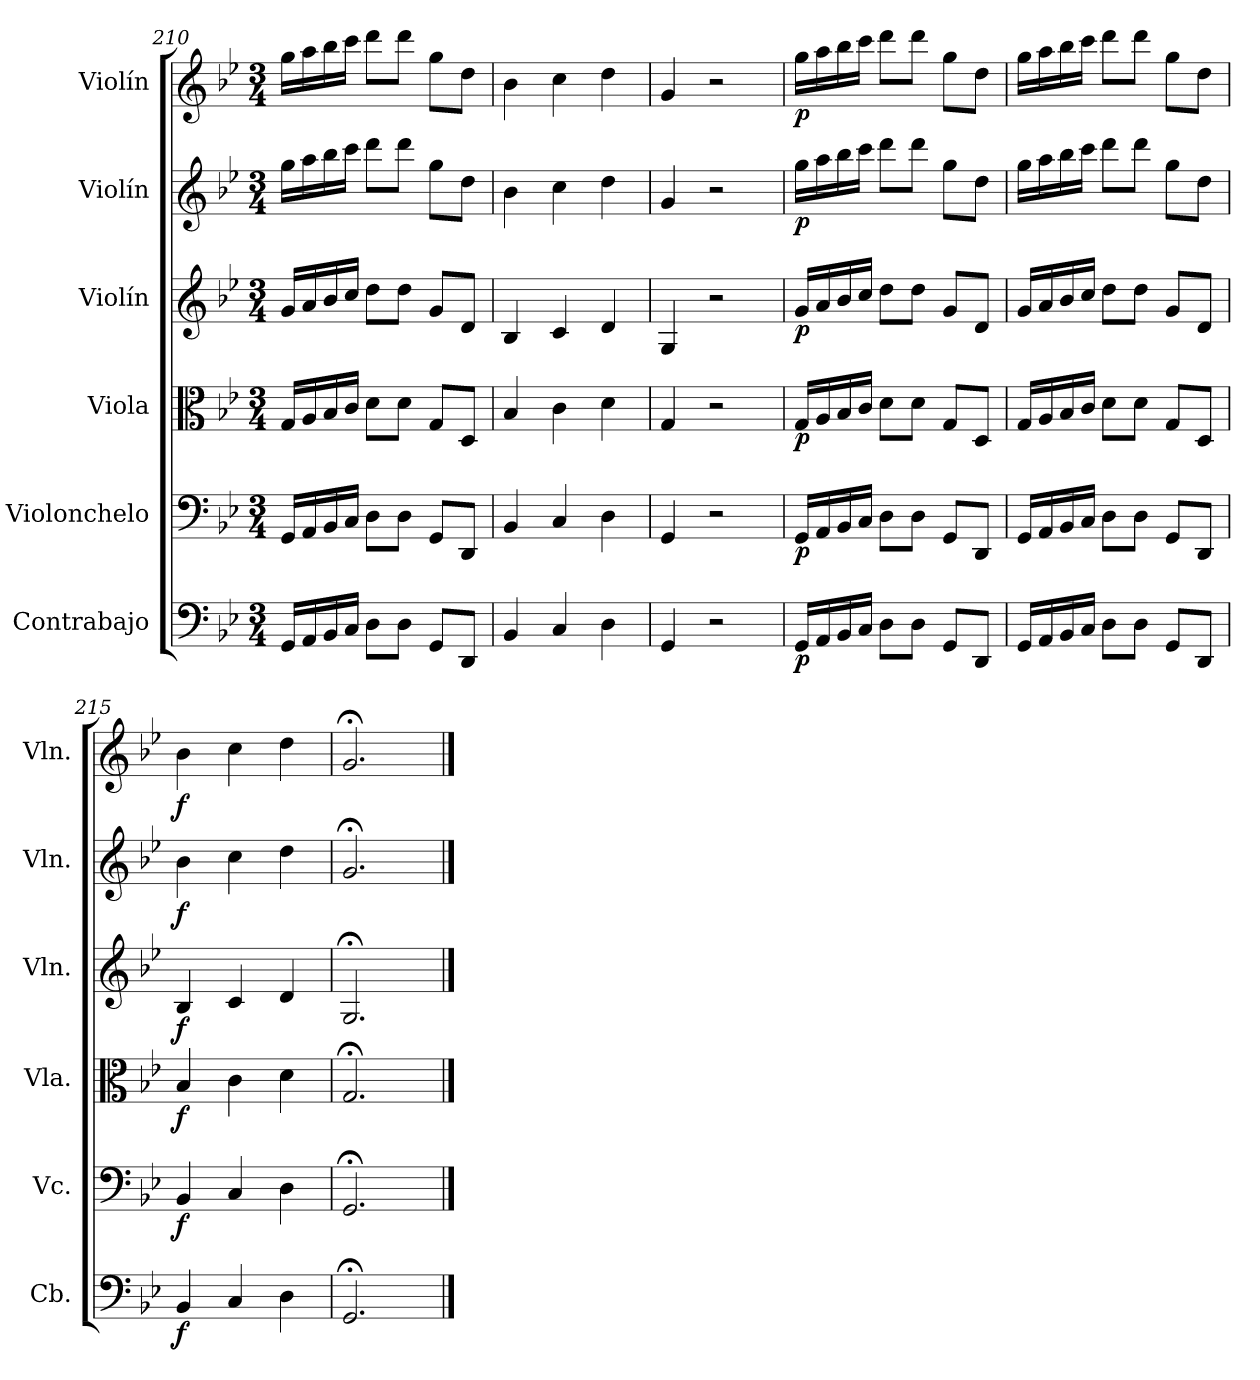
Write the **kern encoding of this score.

**kern	**dynam	**kern	**dynam	**kern	**dynam	**kern	**dynam	**kern	**dynam	**kern	**dynam
*part6	*part6	*part5	*part5	*part4	*part4	*part3	*part3	*part2	*part2	*part1	*part1
*staff6	*staff6	*staff5	*staff5	*staff4	*staff4	*staff3	*staff3	*staff2	*staff2	*staff1	*staff1
*I"Contrabajo	*	*I"Violonchelo	*	*I"Viola	*	*I"Violín	*	*I"Violín	*	*I"Violín	*
*I'Cb.	*	*I'Vc.	*	*I'Vla.	*	*I'Vln.	*	*I'Vln.	*	*I'Vln.	*
*clefF4	*	*clefF4	*	*clefC3	*	*clefG2	*	*clefG2	*	*clefG2	*
*ITrd7c12	*	*	*	*	*	*	*	*	*	*	*
*k[b-e-]	*	*k[b-e-]	*	*k[b-e-]	*	*k[b-e-]	*	*k[b-e-]	*	*k[b-e-]	*
*M3/4	*	*M3/4	*	*M3/4	*	*M3/4	*	*M3/4	*	*M3/4	*
=210	=210	=210	=210	=210	=210	=210	=210	=210	=210	=210	=210
16GGG/LL	.	16GG/LL	.	16G/LL	.	16g/LL	.	16gg\LL	.	16gg\LL	.
16AAA/	.	16AA/	.	16A/	.	16a/	.	16aa\	.	16aa\	.
16BBB-/	.	16BB-/	.	16B-/	.	16b-/	.	16bb-\	.	16bb-\	.
16CC/JJ	.	16C/JJ	.	16c/JJ	.	16cc/JJ	.	16ccc\JJ	.	16ccc\JJ	.
8DD\L	.	8D\L	.	8d\L	.	8dd\L	.	8ddd\L	.	8ddd\L	.
8DD\J	.	8D\J	.	8d\J	.	8dd\J	.	8ddd\J	.	8ddd\J	.
8GGG/L	.	8GG/L	.	8G/L	.	8g/L	.	8gg\L	.	8gg\L	.
8DDD/J	.	8DD/J	.	8D/J	.	8d/J	.	8dd\J	.	8dd\J	.
=211	=211	=211	=211	=211	=211	=211	=211	=211	=211	=211	=211
4BBB-/	.	4BB-/	.	4B-/	.	4B-/	.	4b-\	.	4b-\	.
4CC/	.	4C/	.	4c\	.	4c/	.	4cc\	.	4cc\	.
4DD\	.	4D\	.	4d\	.	4d/	.	4dd\	.	4dd\	.
=212	=212	=212	=212	=212	=212	=212	=212	=212	=212	=212	=212
4GGG/	.	4GG/	.	4G/	.	4G/	.	4g/	.	4g/	.
2r	.	2r	.	2r	.	2r	.	2r	.	2r	.
=213	=213	=213	=213	=213	=213	=213	=213	=213	=213	=213	=213
!	!LO:DY:b	!	!LO:DY:b	!	!LO:DY:b	!	!LO:DY:b	!	!LO:DY:b	!	!LO:DY:b
16GGG/LL	p	16GG/LL	p	16G/LL	p	16g/LL	p	16gg\LL	p	16gg\LL	p
16AAA/	.	16AA/	.	16A/	.	16a/	.	16aa\	.	16aa\	.
16BBB-/	.	16BB-/	.	16B-/	.	16b-/	.	16bb-\	.	16bb-\	.
16CC/JJ	.	16C/JJ	.	16c/JJ	.	16cc/JJ	.	16ccc\JJ	.	16ccc\JJ	.
8DD\L	.	8D\L	.	8d\L	.	8dd\L	.	8ddd\L	.	8ddd\L	.
8DD\J	.	8D\J	.	8d\J	.	8dd\J	.	8ddd\J	.	8ddd\J	.
8GGG/L	.	8GG/L	.	8G/L	.	8g/L	.	8gg\L	.	8gg\L	.
8DDD/J	.	8DD/J	.	8D/J	.	8d/J	.	8dd\J	.	8dd\J	.
!!LO:LB:g=z
=214	=214	=214	=214	=214	=214	=214	=214	=214	=214	=214	=214
16GGG/LL	.	16GG/LL	.	16G/LL	.	16g/LL	.	16gg\LL	.	16gg\LL	.
16AAA/	.	16AA/	.	16A/	.	16a/	.	16aa\	.	16aa\	.
16BBB-/	.	16BB-/	.	16B-/	.	16b-/	.	16bb-\	.	16bb-\	.
16CC/JJ	.	16C/JJ	.	16c/JJ	.	16cc/JJ	.	16ccc\JJ	.	16ccc\JJ	.
8DD\L	.	8D\L	.	8d\L	.	8dd\L	.	8ddd\L	.	8ddd\L	.
8DD\J	.	8D\J	.	8d\J	.	8dd\J	.	8ddd\J	.	8ddd\J	.
8GGG/L	.	8GG/L	.	8G/L	.	8g/L	.	8gg\L	.	8gg\L	.
8DDD/J	.	8DD/J	.	8D/J	.	8d/J	.	8dd\J	.	8dd\J	.
=215	=215	=215	=215	=215	=215	=215	=215	=215	=215	=215	=215
!	!LO:DY:b	!	!LO:DY:b	!	!LO:DY:b	!	!LO:DY:b	!	!LO:DY:b	!	!LO:DY:b
4BBB-/	f	4BB-/	f	4B-/	f	4B-/	f	4b-\	f	4b-\	f
4CC/	.	4C/	.	4c\	.	4c/	.	4cc\	.	4cc\	.
4DD\	.	4D\	.	4d\	.	4d/	.	4dd\	.	4dd\	.
=216	=216	=216	=216	=216	=216	=216	=216	=216	=216	=216	=216
2.GGG;</	.	2.GG;</	.	2.G;</	.	2.G;</	.	2.g;</	.	2.g;</	.
==	==	==	==	==	==	==	==	==	==	==	==
*-	*-	*-	*-	*-	*-	*-	*-	*-	*-	*-	*-
